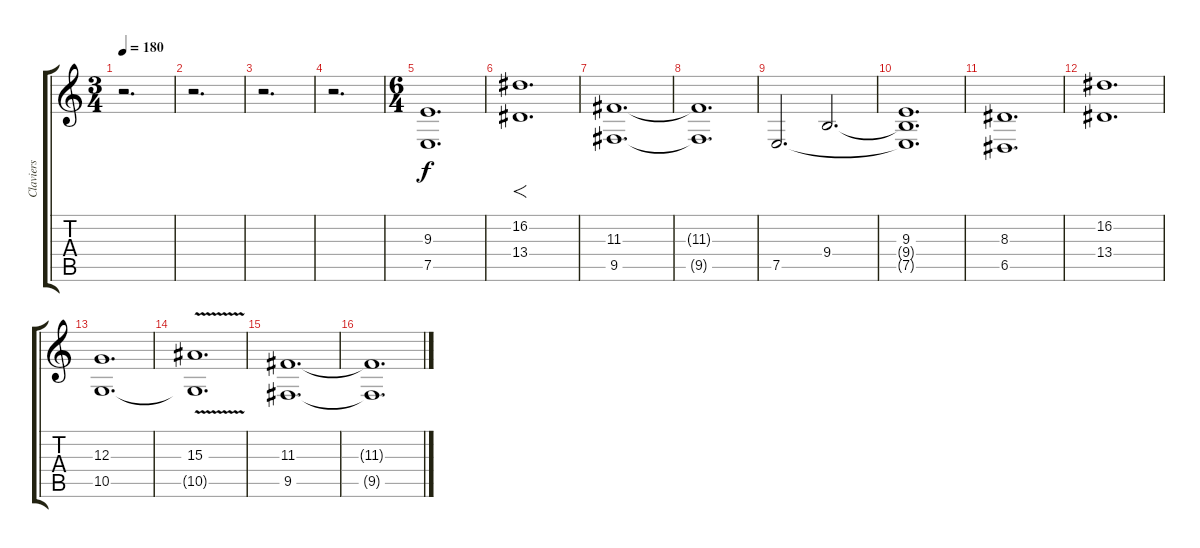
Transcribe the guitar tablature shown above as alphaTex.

\track ("Claviers" "Claviers") {instrument choiraahs}
\staff {score tabs}
\tuning (E4 B3 G3 D3 A2 E2) {hide}
\ts (3 4)
\tempo 180
\clef g2
\ks c
r.2{d dy f} |
r.2{d} |
r.2{d} |
r.2{d} |
\ts (6 4)
(9.3 7.5).1{d} |
(16.2 13.4).1{f d} |
(11.3 9.5).1{d} |
(11.3{t} 9.5{t}).1{d} |
7.5.2{d} 9.4.2{d} |
(9.3 9.4{t} 7.5{t}).1{d} |
(8.3 6.5).1{d} |
(16.2 13.4).1{d} |
(12.3 10.5).1{d} |
(15.3{v} 10.5{t}).1{d} |
(11.3 9.5).1{d} |
(11.3{t} 9.5{t}).1{d}
